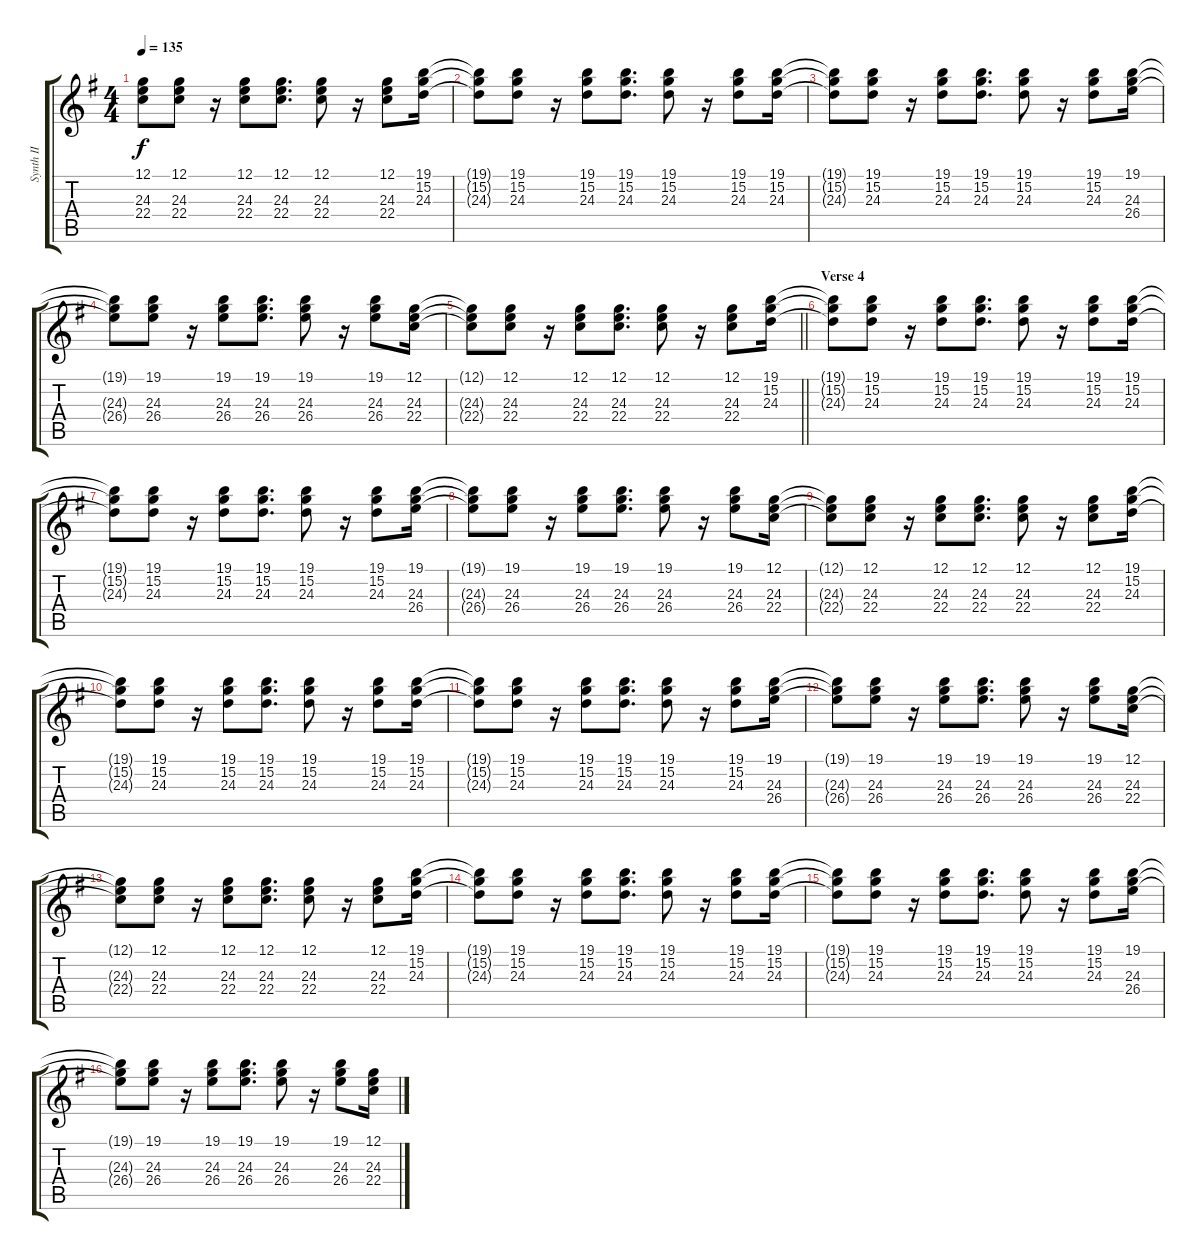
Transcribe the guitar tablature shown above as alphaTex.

\track ("Synth II" "Synth II") {instrument electricgrandpiano}
\staff {score tabs}
\tuning (E4 B3 G3 D3 A2 E2) {hide}
\ts (4 4)
\tempo 135
\clef g2
\ks g
(12.1{t} 24.3{t} 22.4{t}).8{dy f} (12.1 24.3 22.4).8 r.16 (12.1 24.3 22.4).8 (12.1 24.3 22.4).8{d} (12.1 24.3 22.4).8 r.16 (12.1 24.3 22.4).8 (19.1 15.2 24.3).16 |
(19.1{t} 15.2{t} 24.3{t}).8 (19.1 15.2 24.3).8 r.16 (19.1 15.2 24.3).8 (19.1 15.2 24.3).8{d} (19.1 15.2 24.3).8 r.16 (19.1 15.2 24.3).8 (19.1 15.2 24.3).16 |
(19.1{t} 15.2{t} 24.3{t}).8 (19.1 15.2 24.3).8 r.16 (19.1 15.2 24.3).8 (19.1 15.2 24.3).8{d} (19.1 15.2 24.3).8 r.16 (19.1 15.2 24.3).8 (19.1 24.3 26.4).16 |
(19.1{t} 24.3{t} 26.4{t}).8 (19.1 24.3 26.4).8 r.16 (19.1 24.3 26.4).8 (19.1 24.3 26.4).8{d} (19.1 24.3 26.4).8 r.16 (19.1 24.3 26.4).8 (12.1 24.3 22.4).16 |
\barLineRight lightlight
(12.1{t} 24.3{t} 22.4{t}).8 (12.1 24.3 22.4).8 r.16 (12.1 24.3 22.4).8 (12.1 24.3 22.4).8{d} (12.1 24.3 22.4).8 r.16 (12.1 24.3 22.4).8 (19.1 15.2 24.3).16 |
\section ("" "Verse 4")
(19.1{t} 15.2{t} 24.3{t}).8 (19.1 15.2 24.3).8 r.16 (19.1 15.2 24.3).8 (19.1 15.2 24.3).8{d} (19.1 15.2 24.3).8 r.16 (19.1 15.2 24.3).8 (19.1 15.2 24.3).16 |
(19.1{t} 15.2{t} 24.3{t}).8 (19.1 15.2 24.3).8 r.16 (19.1 15.2 24.3).8 (19.1 15.2 24.3).8{d} (19.1 15.2 24.3).8 r.16 (19.1 15.2 24.3).8 (19.1 24.3 26.4).16 |
(19.1{t} 24.3{t} 26.4{t}).8 (19.1 24.3 26.4).8 r.16 (19.1 24.3 26.4).8 (19.1 24.3 26.4).8{d} (19.1 24.3 26.4).8 r.16 (19.1 24.3 26.4).8 (12.1 24.3 22.4).16 |
(12.1{t} 24.3{t} 22.4{t}).8 (12.1 24.3 22.4).8 r.16 (12.1 24.3 22.4).8 (12.1 24.3 22.4).8{d} (12.1 24.3 22.4).8 r.16 (12.1 24.3 22.4).8 (19.1 15.2 24.3).16 |
(19.1{t} 15.2{t} 24.3{t}).8 (19.1 15.2 24.3).8 r.16 (19.1 15.2 24.3).8 (19.1 15.2 24.3).8{d} (19.1 15.2 24.3).8 r.16 (19.1 15.2 24.3).8 (19.1 15.2 24.3).16 |
(19.1{t} 15.2{t} 24.3{t}).8 (19.1 15.2 24.3).8 r.16 (19.1 15.2 24.3).8 (19.1 15.2 24.3).8{d} (19.1 15.2 24.3).8 r.16 (19.1 15.2 24.3).8 (19.1 24.3 26.4).16 |
(19.1{t} 24.3{t} 26.4{t}).8 (19.1 24.3 26.4).8 r.16 (19.1 24.3 26.4).8 (19.1 24.3 26.4).8{d} (19.1 24.3 26.4).8 r.16 (19.1 24.3 26.4).8 (12.1 24.3 22.4).16 |
(12.1{t} 24.3{t} 22.4{t}).8 (12.1 24.3 22.4).8 r.16 (12.1 24.3 22.4).8 (12.1 24.3 22.4).8{d} (12.1 24.3 22.4).8 r.16 (12.1 24.3 22.4).8 (19.1 15.2 24.3).16 |
(19.1{t} 15.2{t} 24.3{t}).8 (19.1 15.2 24.3).8 r.16 (19.1 15.2 24.3).8 (19.1 15.2 24.3).8{d} (19.1 15.2 24.3).8 r.16 (19.1 15.2 24.3).8 (19.1 15.2 24.3).16 |
(19.1{t} 15.2{t} 24.3{t}).8 (19.1 15.2 24.3).8 r.16 (19.1 15.2 24.3).8 (19.1 15.2 24.3).8{d} (19.1 15.2 24.3).8 r.16 (19.1 15.2 24.3).8 (19.1 24.3 26.4).16 |
(19.1{t} 24.3{t} 26.4{t}).8 (19.1 24.3 26.4).8 r.16 (19.1 24.3 26.4).8 (19.1 24.3 26.4).8{d} (19.1 24.3 26.4).8 r.16 (19.1 24.3 26.4).8 (12.1 24.3 22.4).16
